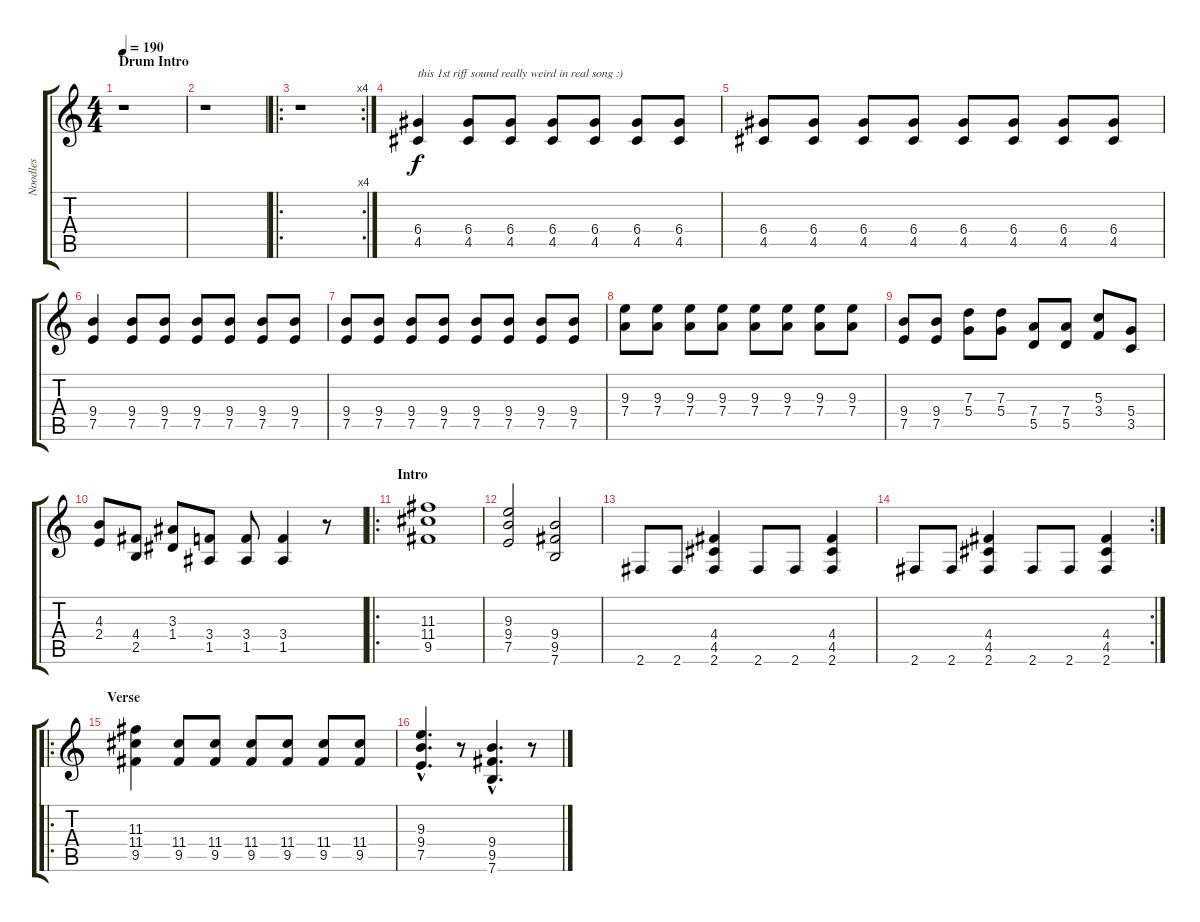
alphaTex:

\track ("Noodles" "Noodles") {instrument distortionguitar}
\staff {score tabs}
\tuning (E4 B3 G3 D3 A2 E2) {hide}
\ts (4 4)
\section ("" "Drum Intro")
\tempo 190
\clef g2
\ks c
r.1{dy f instrument distortionguitar} |
r.1 |
\ro
\rc 4
r.1 |
(6.4 4.5).4{txt "this 1st riff sound really weird in real song :)"} (6.4 4.5).8 (6.4 4.5).8 (6.4 4.5).8 (6.4 4.5).8 (6.4 4.5).8 (6.4 4.5).8 |
(6.4 4.5).8 (6.4 4.5).8 (6.4 4.5).8 (6.4 4.5).8 (6.4 4.5).8 (6.4 4.5).8 (6.4 4.5).8 (6.4 4.5).8 |
(9.4 7.5).4 (9.4 7.5).8 (9.4 7.5).8 (9.4 7.5).8 (9.4 7.5).8 (9.4 7.5).8 (9.4 7.5).8 |
(9.4 7.5).8 (9.4 7.5).8 (9.4 7.5).8 (9.4 7.5).8 (9.4 7.5).8 (9.4 7.5).8 (9.4 7.5).8 (9.4 7.5).8 |
(9.3 7.4).8 (9.3 7.4).8 (9.3 7.4).8 (9.3 7.4).8 (9.3 7.4).8 (9.3 7.4).8 (9.3 7.4).8 (9.3 7.4).8 |
(9.4 7.5).8 (9.4 7.5).8 (7.3 5.4).8 (7.3 5.4).8 (7.4 5.5).8 (7.4 5.5).8 (5.3 3.4).8 (5.4 3.5).8 |
(4.3 2.4).8 (4.4 2.5).8 (3.3 1.4).8 (3.4 1.5).8 (3.4 1.5).8 (3.4 1.5).4 r.8 |
\ro
\section ("" "Intro")
(11.3 11.4 9.5).1 |
(9.3 9.4 7.5).2 (9.4 9.5 7.6).2 |
2.6.8 2.6.8 (4.4 4.5 2.6).4 2.6.8 2.6.8 (4.4 4.5 2.6).4 |
\rc 2
2.6.8 2.6.8 (4.4 4.5 2.6).4 2.6.8 2.6.8 (4.4 4.5 2.6).4 |
\ro
\section ("" "Verse")
(11.3 11.4 9.5).4 (11.4 9.5).8 (11.4 9.5).8 (11.4 9.5).8 (11.4 9.5).8 (11.4 9.5).8 (11.4 9.5).8 |
(9.3{hac} 9.4{hac} 7.5{hac}).4{d} r.8 (9.4{hac} 9.5{hac} 7.6{hac}).4{d} r.8
